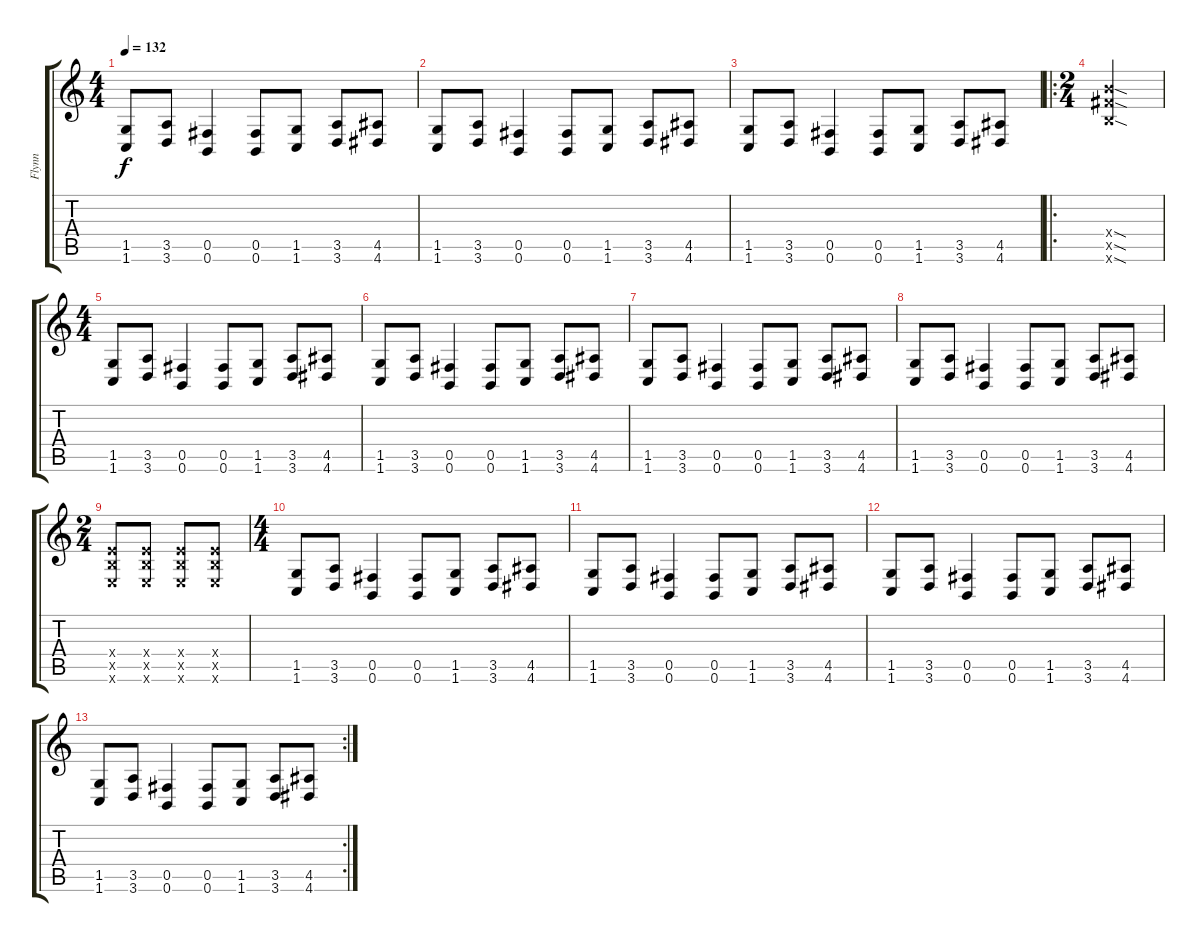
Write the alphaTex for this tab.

\track ("Flynn" "Flynn") {instrument distortionguitar}
\staff {score tabs}
\tuning (Db4 Ab3 E3 B2 Gb2 B1) {hide}
\ts (4 4)
\tempo 132
\clef g2
\ks c
(1.5 1.6).8{dy f} (3.5 3.6).8 (0.5 0.6).4 (0.5 0.6).8 (1.5 1.6).8 (3.5 3.6).8 (4.5 4.6).8 |
(1.5 1.6).8 (3.5 3.6).8 (0.5 0.6).4 (0.5 0.6).8 (1.5 1.6).8 (3.5 3.6).8 (4.5 4.6).8 |
(1.5 1.6).8 (3.5 3.6).8 (0.5 0.6).4 (0.5 0.6).8 (1.5 1.6).8 (3.5 3.6).8 (4.5 4.6).8 |
\ro
\ts (2 4)
(12.4{sod x} 12.5{sod x} 12.6{sod x}).2 |
\ts (4 4)
(1.5 1.6).8 (3.5 3.6).8 (0.5 0.6).4 (0.5 0.6).8 (1.5 1.6).8 (3.5 3.6).8 (4.5 4.6).8 |
(1.5 1.6).8 (3.5 3.6).8 (0.5 0.6).4 (0.5 0.6).8 (1.5 1.6).8 (3.5 3.6).8 (4.5 4.6).8 |
(1.5 1.6).8 (3.5 3.6).8 (0.5 0.6).4 (0.5 0.6).8 (1.5 1.6).8 (3.5 3.6).8 (4.5 4.6).8 |
(1.5 1.6).8 (3.5 3.6).8 (0.5 0.6).4 (0.5 0.6).8 (1.5 1.6).8 (3.5 3.6).8 (4.5 4.6).8 |
\ts (2 4)
(5.4{x} 5.5{x} 5.6{x}).8 (5.4{x} 5.5{x} 5.6{x}).8 (5.4{x} 5.5{x} 5.6{x}).8 (5.4{x} 5.5{x} 5.6{x}).8 |
\ts (4 4)
(1.5 1.6).8 (3.5 3.6).8 (0.5 0.6).4 (0.5 0.6).8 (1.5 1.6).8 (3.5 3.6).8 (4.5 4.6).8 |
(1.5 1.6).8 (3.5 3.6).8 (0.5 0.6).4 (0.5 0.6).8 (1.5 1.6).8 (3.5 3.6).8 (4.5 4.6).8 |
(1.5 1.6).8 (3.5 3.6).8 (0.5 0.6).4 (0.5 0.6).8 (1.5 1.6).8 (3.5 3.6).8 (4.5 4.6).8 |
\rc 2
(1.5 1.6).8 (3.5 3.6).8 (0.5 0.6).4 (0.5 0.6).8 (1.5 1.6).8 (3.5 3.6).8 (4.5 4.6).8
